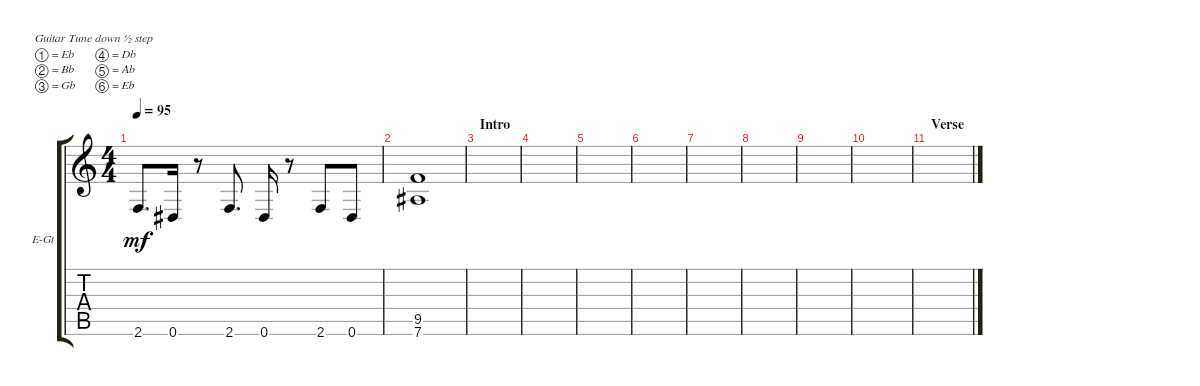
\defaultSystemsLayout 4
\bracketExtendMode groupsimilarinstruments
\firstSystemTrackNameOrientation horizontal
\otherSystemsTrackNameOrientation horizontal
\track ("Gitar 3" "E-Gt") {instrument overdrivenguitar}
\staff {score tabs}
\tuning (Eb4 Bb3 Gb3 Db3 Ab2 Eb2)
\ts (4 4)
\tempo 95
\clef g2
\ks c
2.6.8{d dy mf} 0.6.16 r.8 2.6.8{d} 0.6.16 r.8 2.6.8 0.6.8 |
(7.6 9.5).1 |
\section ("" "Intro")
|
|
|
|
|
|
|
|
\section ("" "Verse")
